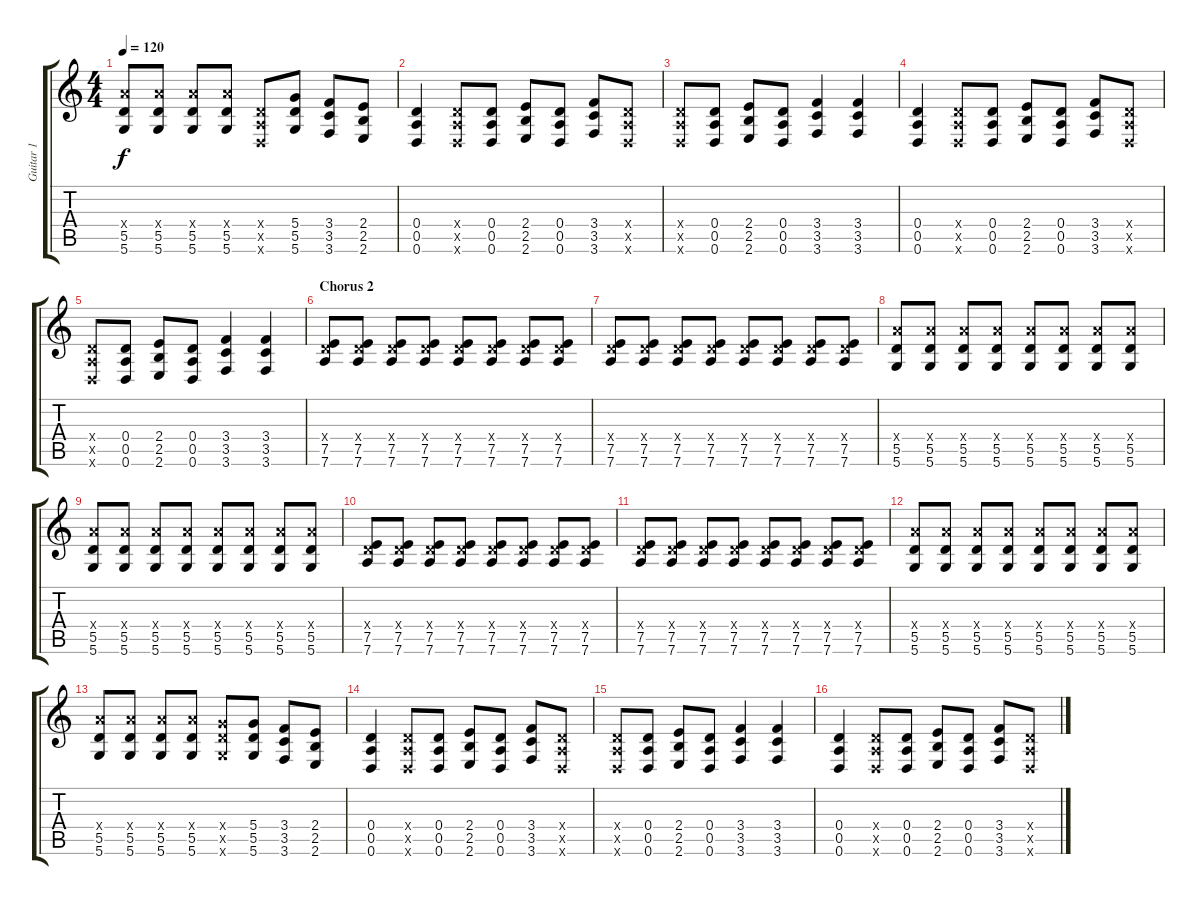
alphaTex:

\track ("Guitar 1" "Guitar 1") {instrument distortionguitar}
\staff {score tabs}
\tuning (E4 B3 G3 D3 A2 D2) {hide}
\ts (4 4)
\tempo 120
\clef g2
\ks c
(7.4{x} 5.5 5.6).8{dy f} (7.4{x} 5.5 5.6).8 (7.4{x} 5.5 5.6).8 (7.4{x} 5.5 5.6).8 (0.4{x} 0.5{x} 0.6{x}).8 (5.4 5.5 5.6).8 (3.4 3.5 3.6).8 (2.4 2.5 2.6).8 |
(0.4 0.5 0.6).4 (0.4{x} 0.5{x} 0.6{x}).8 (0.4 0.5 0.6).8 (2.4 2.5 2.6).8 (0.4 0.5 0.6).8 (3.4 3.5 3.6).8 (0.4{x} 0.5{x} 0.6{x}).8 |
(0.4{x} 0.5{x} 0.6{x}).8 (0.4 0.5 0.6).8 (2.4 2.5 2.6).8 (0.4 0.5 0.6).8 (3.4 3.5 3.6).4 (3.4 3.5 3.6).4 |
(0.4 0.5 0.6).4 (0.4{x} 0.5{x} 0.6{x}).8 (0.4 0.5 0.6).8 (2.4 2.5 2.6).8 (0.4 0.5 0.6).8 (3.4 3.5 3.6).8 (0.4{x} 0.5{x} 0.6{x}).8 |
(0.4{x} 0.5{x} 0.6{x}).8 (0.4 0.5 0.6).8 (2.4 2.5 2.6).8 (0.4 0.5 0.6).8 (3.4 3.5 3.6).4 (3.4 3.5 3.6).4 |
\section ("" "Chorus 2")
(0.4{x} 7.5 7.6).8 (0.4{x} 7.5 7.6).8 (0.4{x} 7.5 7.6).8 (0.4{x} 7.5 7.6).8 (0.4{x} 7.5 7.6).8 (0.4{x} 7.5 7.6).8 (0.4{x} 7.5 7.6).8 (0.4{x} 7.5 7.6).8 |
(0.4{x} 7.5 7.6).8 (0.4{x} 7.5 7.6).8 (0.4{x} 7.5 7.6).8 (0.4{x} 7.5 7.6).8 (0.4{x} 7.5 7.6).8 (0.4{x} 7.5 7.6).8 (0.4{x} 7.5 7.6).8 (0.4{x} 7.5 7.6).8 |
(7.4{x} 5.5 5.6).8 (7.4{x} 5.5 5.6).8 (7.4{x} 5.5 5.6).8 (7.4{x} 5.5 5.6).8 (7.4{x} 5.5 5.6).8 (7.4{x} 5.5 5.6).8 (7.4{x} 5.5 5.6).8 (7.4{x} 5.5 5.6).8 |
(7.4{x} 5.5 5.6).8 (7.4{x} 5.5 5.6).8 (7.4{x} 5.5 5.6).8 (7.4{x} 5.5 5.6).8 (7.4{x} 5.5 5.6).8 (7.4{x} 5.5 5.6).8 (7.4{x} 5.5 5.6).8 (7.4{x} 5.5 5.6).8 |
(0.4{x} 7.5 7.6).8 (0.4{x} 7.5 7.6).8 (0.4{x} 7.5 7.6).8 (0.4{x} 7.5 7.6).8 (0.4{x} 7.5 7.6).8 (0.4{x} 7.5 7.6).8 (0.4{x} 7.5 7.6).8 (0.4{x} 7.5 7.6).8 |
(0.4{x} 7.5 7.6).8 (0.4{x} 7.5 7.6).8 (0.4{x} 7.5 7.6).8 (0.4{x} 7.5 7.6).8 (0.4{x} 7.5 7.6).8 (0.4{x} 7.5 7.6).8 (0.4{x} 7.5 7.6).8 (0.4{x} 7.5 7.6).8 |
(7.4{x} 5.5 5.6).8 (7.4{x} 5.5 5.6).8 (7.4{x} 5.5 5.6).8 (7.4{x} 5.5 5.6).8 (7.4{x} 5.5 5.6).8 (7.4{x} 5.5 5.6).8 (7.4{x} 5.5 5.6).8 (7.4{x} 5.5 5.6).8 |
(7.4{x} 5.5 5.6).8 (7.4{x} 5.5 5.6).8 (7.4{x} 5.5 5.6).8 (7.4{x} 5.5 5.6).8 (5.4{x} 5.5{x} 5.6{x}).8 (5.4 5.5 5.6).8 (3.4 3.5 3.6).8 (2.4 2.5 2.6).8 |
(0.4 0.5 0.6).4 (0.4{x} 0.5{x} 0.6{x}).8 (0.4 0.5 0.6).8 (2.4 2.5 2.6).8 (0.4 0.5 0.6).8 (3.4 3.5 3.6).8 (0.4{x} 0.5{x} 0.6{x}).8 |
(0.4{x} 0.5{x} 0.6{x}).8 (0.4 0.5 0.6).8 (2.4 2.5 2.6).8 (0.4 0.5 0.6).8 (3.4 3.5 3.6).4 (3.4 3.5 3.6).4 |
(0.4 0.5 0.6).4 (0.4{x} 0.5{x} 0.6{x}).8 (0.4 0.5 0.6).8 (2.4 2.5 2.6).8 (0.4 0.5 0.6).8 (3.4 3.5 3.6).8 (0.4{x} 0.5{x} 0.6{x}).8
